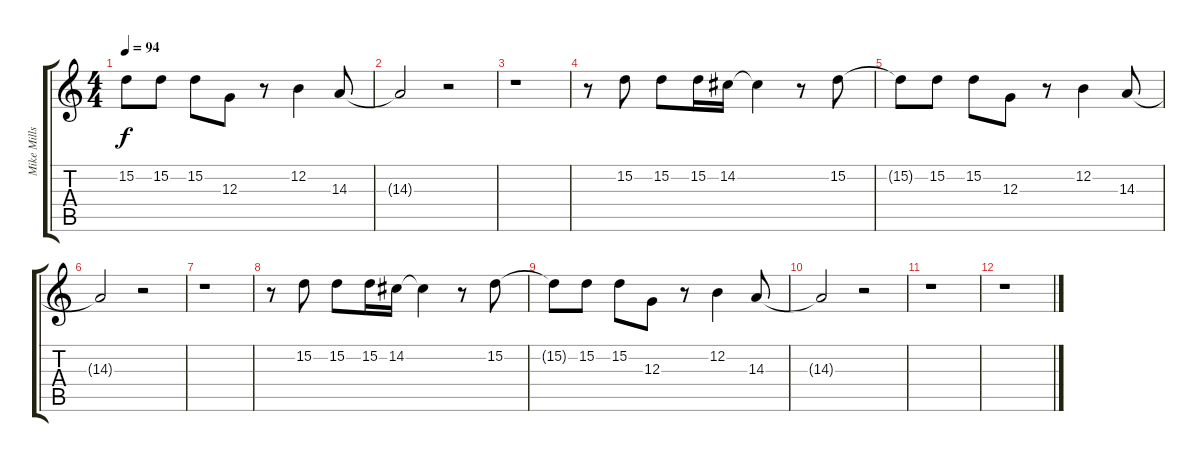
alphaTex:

\track ("Mike Mills (Backing Vocals)" "Mike Mills") {instrument lead2sawtooth}
\staff {score tabs}
\tuning (E4 B3 G3 D3 A2 E2) {hide}
\ts (4 4)
\tempo 94
\clef g2
\ks c
15.2{t}.8{dy f} 15.2.8 15.2.8 12.3.8 r.8 12.2.4 14.3.8 |
14.3{t}.2 r.2 |
r.1 |
r.8 15.2.8 15.2.8 15.2.16 14.2.16 14.2{t}.4 r.8 15.2.8 |
15.2{t}.8 15.2.8 15.2.8 12.3.8 r.8 12.2.4 14.3.8 |
14.3{t}.2 r.2 |
r.1 |
r.8 15.2.8 15.2.8 15.2.16 14.2.16 14.2{t}.4 r.8 15.2.8 |
15.2{t}.8 15.2.8 15.2.8 12.3.8 r.8 12.2.4 14.3.8 |
14.3{t}.2 r.2 |
r.1 |
r.1
